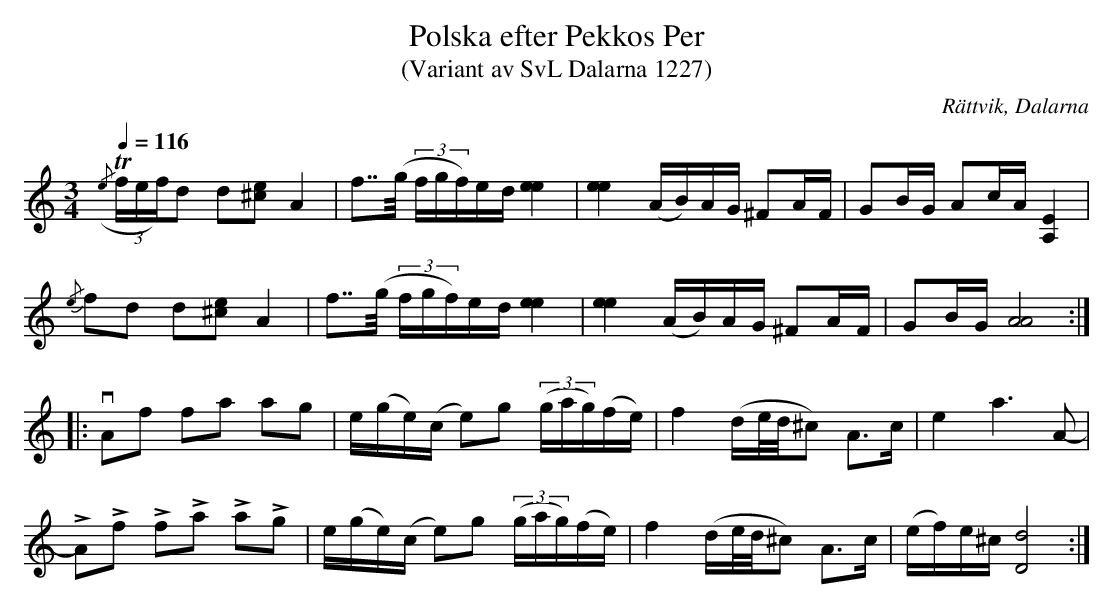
X:1
T:Polska efter Pekkos Per
T:(Variant av SvL Dalarna 1227)
O:Rättvik, Dalarna
M:3/4
L:1/8
Q:1/4=116
K:Ddor
({/e}(3Tf/e/f/)d d[^ce] A2|f>>(g (3f/g/f/)e/d/ [ee]2|[ee]2 (A/B/)A/G/ ^FA/F/|GB/G/ Ac/A/ [EA,]2|
{/e}fd d[^ce] A2|f>>(g (3f/g/f/)e/d/ [ee]2|[ee]2 (A/B/)A/G/ ^FA/F/|GB/G/ [AA]4:|
|:vAf fa ag|e/(g/e/)(c/ e)g ((3g/a/g/)(f/e/)|f2 (d/e//d//^c) A>c|e2 a3 A-|
LALf LfLa LaLg|e/(g/e/)(c/ e)g ((3g/a/g/)(f/e/)|f2 (d/e//d//^c) A>c|(e/f/)e/^c/ [dD]4:|
